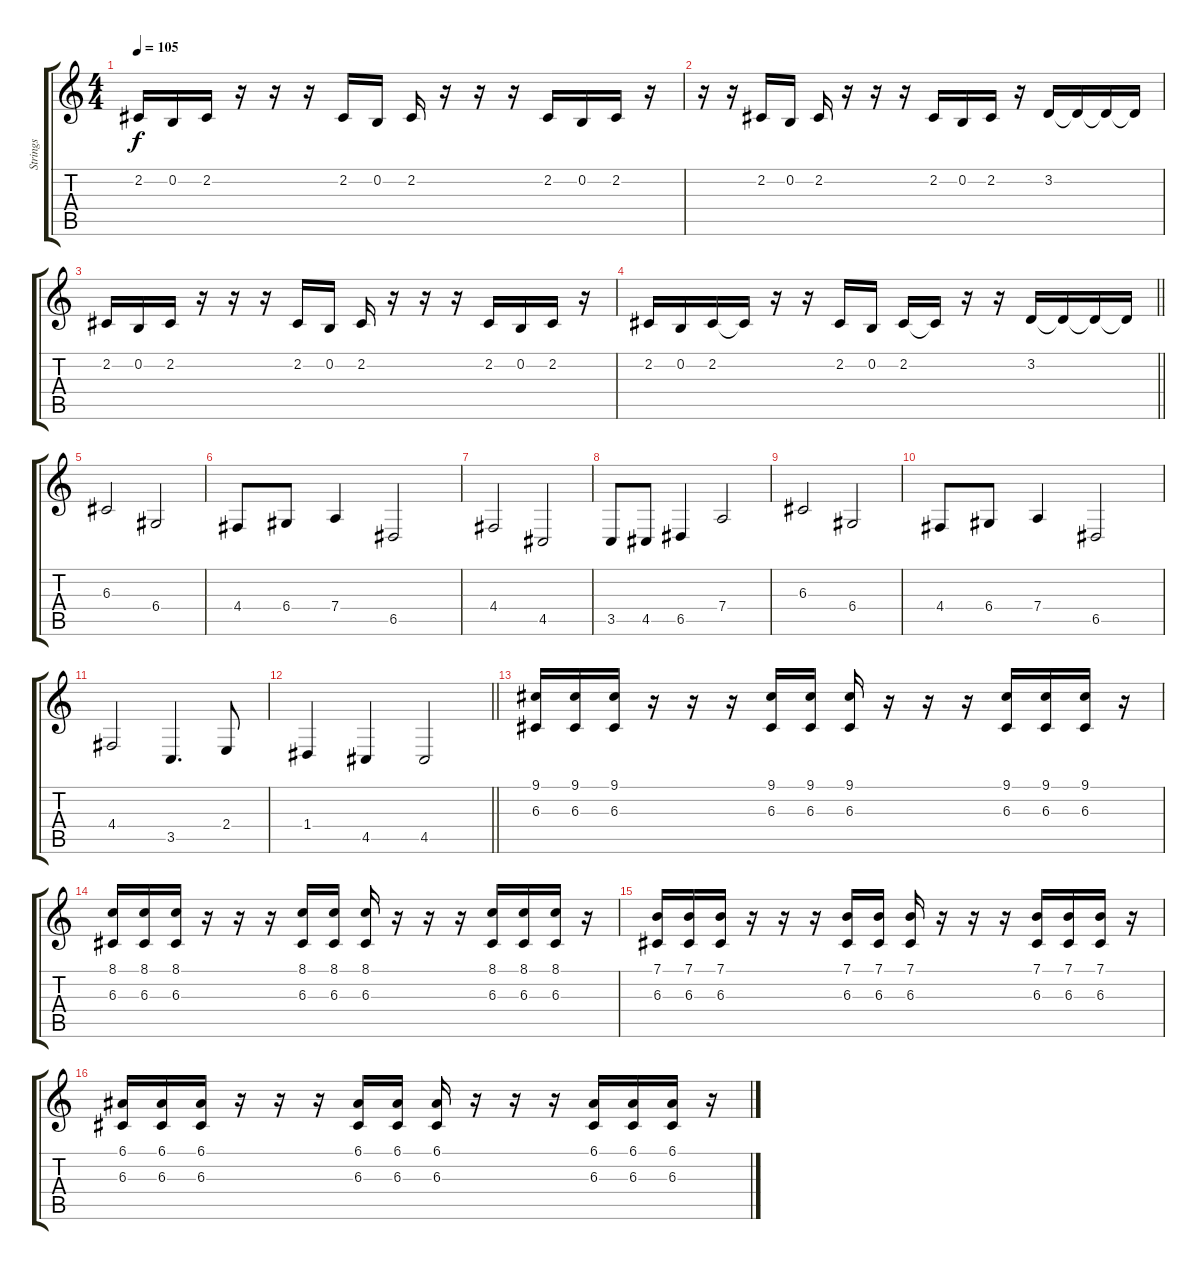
\track ("Strings" "Strings") {instrument stringensemble1}
\staff {score tabs}
\tuning (E4 B3 G3 D3 A2 E2) {hide}
\ts (4 4)
\section ("" "")
\tempo 105
\clef g2
\ks c
2.2.16{dy f} 0.2.16 2.2.16 r.16 r.16 r.16 2.2.16 0.2.16 2.2.16 r.16 r.16 r.16 2.2.16 0.2.16 2.2.16 r.16 |
r.16 r.16 2.2.16 0.2.16 2.2.16 r.16 r.16 r.16 2.2.16 0.2.16 2.2.16 r.16 3.2.16 3.2{t}.16 3.2{t}.16 3.2{t}.16 |
2.2.16 0.2.16 2.2.16 r.16 r.16 r.16 2.2.16 0.2.16 2.2.16 r.16 r.16 r.16 2.2.16 0.2.16 2.2.16 r.16 |
\barLineRight lightlight
2.2.16 0.2.16 2.2.16 2.2{t}.16 r.16 r.16 2.2.16 0.2.16 2.2.16 2.2{t}.16 r.16 r.16 3.2.16 3.2{t}.16 3.2{t}.16 3.2{t}.16 |
\section ("" "")
6.3.2 6.4.2 |
4.4.8 6.4.8 7.4.4 6.5.2 |
4.4.2 4.5.2 |
3.5.8 4.5.8 6.5.4 7.4.2 |
6.3.2 6.4.2 |
4.4.8 6.4.8 7.4.4 6.5.2 |
4.4.2 3.5.4{d} 2.4.8 |
\barLineRight lightlight
1.4.4 4.5.4 4.5.2 |
\section ("" "")
(9.1 6.3).16 (9.1 6.3).16 (9.1 6.3).16 r.16 r.16 r.16 (9.1 6.3).16 (9.1 6.3).16 (9.1 6.3).16 r.16 r.16 r.16 (9.1 6.3).16 (9.1 6.3).16 (9.1 6.3).16 r.16 |
(8.1 6.3).16 (8.1 6.3).16 (8.1 6.3).16 r.16 r.16 r.16 (8.1 6.3).16 (8.1 6.3).16 (8.1 6.3).16 r.16 r.16 r.16 (8.1 6.3).16 (8.1 6.3).16 (8.1 6.3).16 r.16 |
(7.1 6.3).16 (7.1 6.3).16 (7.1 6.3).16 r.16 r.16 r.16 (7.1 6.3).16 (7.1 6.3).16 (7.1 6.3).16 r.16 r.16 r.16 (7.1 6.3).16 (7.1 6.3).16 (7.1 6.3).16 r.16 |
(6.1 6.3).16 (6.1 6.3).16 (6.1 6.3).16 r.16 r.16 r.16 (6.1 6.3).16 (6.1 6.3).16 (6.1 6.3).16 r.16 r.16 r.16 (6.1 6.3).16 (6.1 6.3).16 (6.1 6.3).16 r.16
